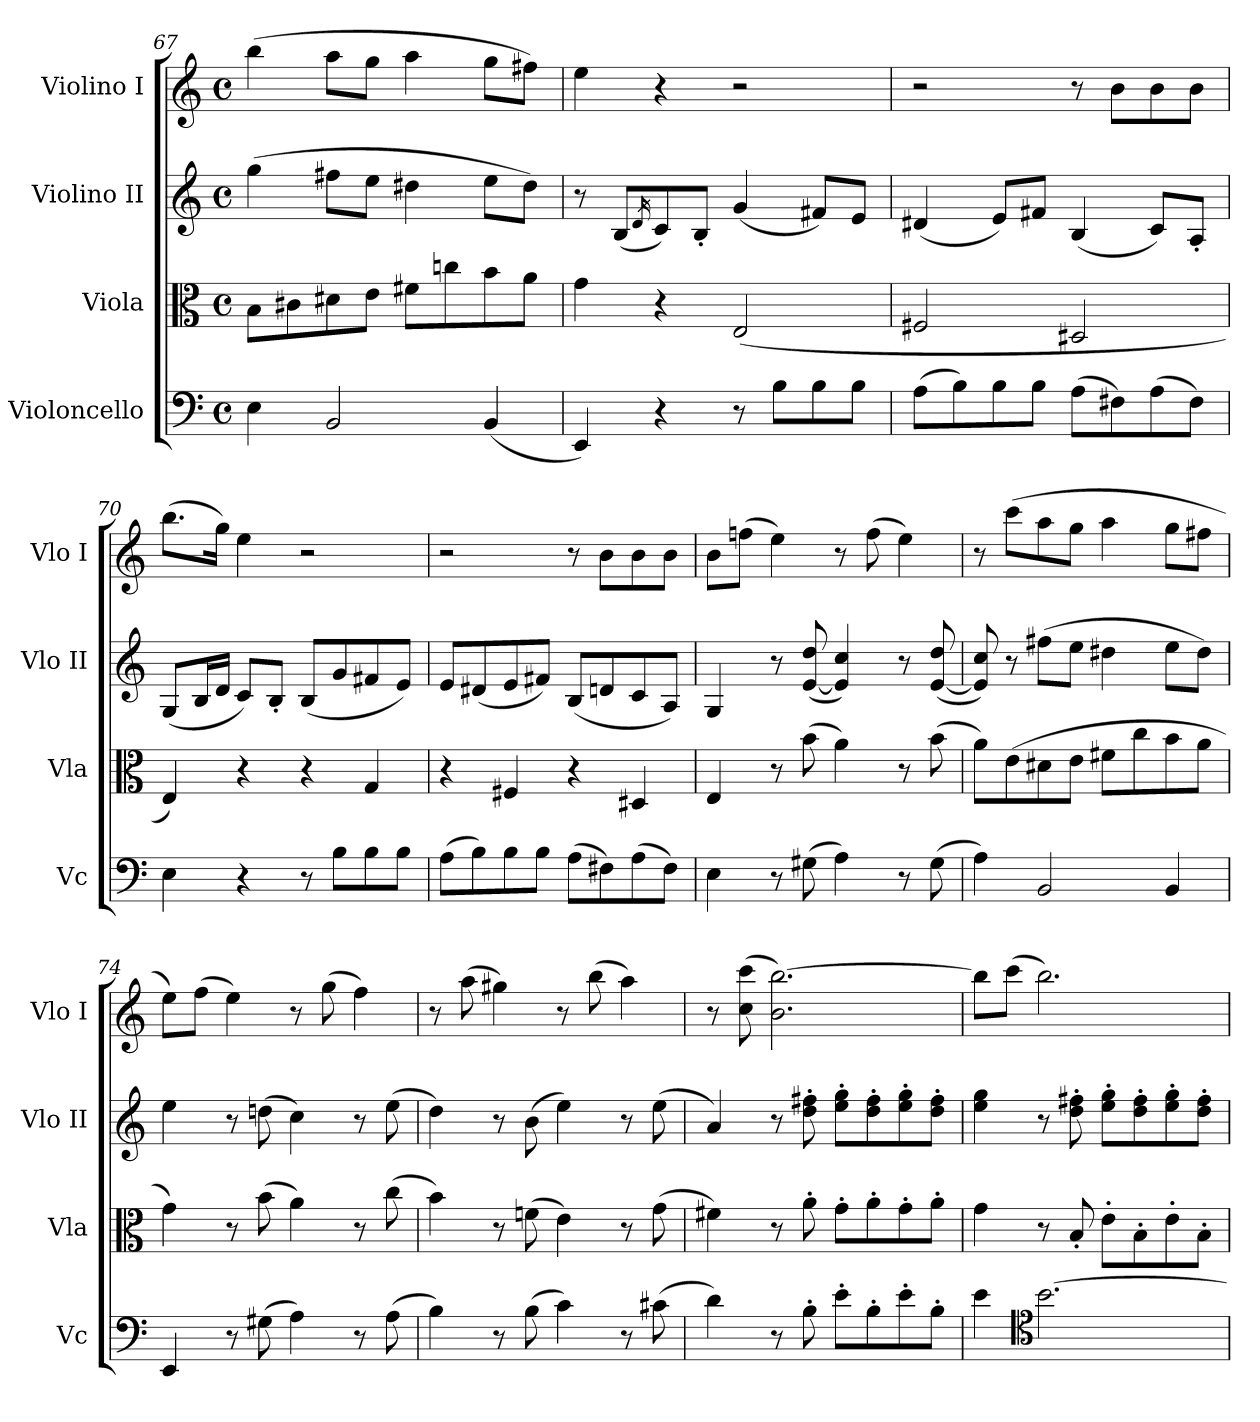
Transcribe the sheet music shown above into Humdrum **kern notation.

**kern	**kern	**kern	**kern
*part4	*part3	*part2	*part1
*staff4	*staff3	*staff2	*staff1
*I"Violoncello	*I"Viola	*I"Violino II	*I"Violino I
*I'Vc	*I'Vla	*I'Vlo II	*I'Vlo I
*clefF4	*clefC3	*clefG2	*clefG2
*k[]	*k[]	*k[]	*k[]
*M4/4	*M4/4	*M4/4	*M4/4
*met(c)	*met(c)	*met(c)	*met(c)
=67	=67	=67	=67
4E\	8B\L	(4gg\	(4bb\
.	8c#X\	.	.
2BB/	8d#X\	8ff#X\L	8aa\L
.	8e\J	8ee\J	8gg\J
.	8f#X\L	4dd#X\	4aa\
.	8ccn\	.	.
(4BB/	8b\	8ee\L	8gg\L
.	8a\J	8dd#\J)	8ff#X\J)
=68	=68	=68	=68
4EE/)	4g\	8r	4ee\
.	.	(8B/L	.
.	.	16qd/	.
4r	4r	8c/)	4r
.	.	8B'/J	.
8r	(2E/	(4g/	2r
8B\L	.	.	.
8B\	.	8f#X/L)	.
8B\J	.	8e/J	.
=69	=69	=69	=69
(8A\L	2F#X/	(4d#X/	2r
8B\)	.	.	.
8B\	.	8e/L)	.
8B\J	.	8f#X/J	.
(8A\L	2D#X/	(4B/	8r
8F#X\)	.	.	8b\L
(8A\	.	8c/L)	8b\
8F#\J)	.	8A'/J	8b\J
=70	=70	=70	=70
4E\	4E/)	(8G/L	(8.bb\L
.	.	16B/L	.
.	.	16d/JJ	16gg\Jk)
4r	4r	8c/L)	4ee\
.	.	8B'/J	.
8r	4r	(8B/L	2r
8B\L	.	8g/	.
8B\	4G/	8f#X/	.
8B\J	.	8e/J)	.
=71	=71	=71	=71
(8A\L	4r	8e/L	2r
8B\)	.	(8d#X/	.
8B\	4F#X/	8e/	.
8B\J	.	8f#X/J)	.
(8A\L	4r	(8B/L	8r
8F#X\)	.	8dn/	8b\L
(8A\	4D#X/	8c/	8b\
8F#\J)	.	8A/J)	8b\J
!!LO:PB:g=z
=72	=72	=72	=72
4E\	4E/	4G/	8b\L
.	.	.	(8ffn\J
8r	8r	8r	4ee\)
(8G#X\	(8b\	([8e/ 8dd/	.
4A\)	4a\)	4e/] 4cc/)	8r
.	.	.	(8ff\
8r	8r	8r	4ee\)
(8G#\	(8b\	([8e/ 8dd/	.
=73	=73	=73	=73
4A\)	8a\L)	8e/] 8cc/)	8r
.	(8e\	8r	(8ccc\L
2BB/	8d#X\	(8ff#X\L	8aa\
.	8e\J	8ee\J	8gg\J
.	8f#X\L	4dd#X\	4aa\
.	8cc\	.	.
4BB/	8b\	8ee\L	8gg\L
.	8a\J	8dd#\J)	8ff#X\J
=74	=74	=74	=74
4EE/	4g\)	4ee\	8ee\L)
.	.	.	(8ff\J
8r	8r	8r	4ee\)
(8G#X\	(8b\	(8ddn\	.
4A\)	4a\)	4cc\)	8r
.	.	.	(8gg\
8r	8r	8r	4ff\)
(8A\	(8cc\	(8ee\	.
=75	=75	=75	=75
4B\)	4b\)	4dd\)	8r
.	.	.	(8aa\
8r	8r	8r	4gg#X\)
(8B\	(8fn\	(8b\	.
4c\)	4e\)	4ee\)	8r
.	.	.	(8bb\
8r	8r	8r	4aa\)
(8c#X\	(8g\	(8ee\	.
=76	=76	=76	=76
4d\)	4f#X\)	4a/)	8r
.	.	.	(8cc\ 8ccc\
8r	8r	8r	2.b\ [2.bb\)
8B'\	8a'\	8dd\' 8ff#X\'	.
8e'\L	8g'\L	8ee\' 8gg\'L	.
8B'\	8a'\	8dd\' 8ff#\'	.
8e'\	8g'\	8ee\' 8gg\'	.
8B'\J	8a'\J	8dd\' 8ff#\'J	.
=77	=77	=77	=77
4e\	4g\	4ee\ 4gg\	8bb\L]
.	.	.	(8ccc\J
*clefC4	*	*	*
[2.b\	8r	8r	2.bb\)
.	8B'/	8dd\' 8ff#X\'	.
.	8e'\L	8ee\' 8gg\'L	.
.	8B'\	8dd\' 8ff#\'	.
.	8e'\	8ee\' 8gg\'	.
.	8B'\J	8dd\' 8ff#\'J	.
=	=	=	=
*-	*-	*-	*-
